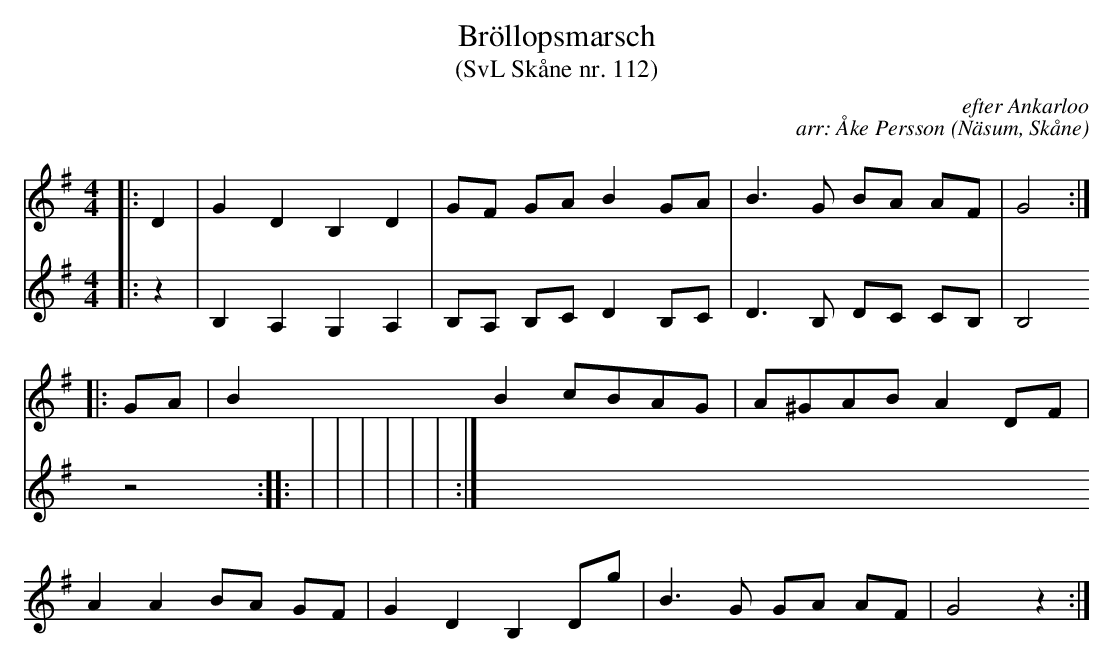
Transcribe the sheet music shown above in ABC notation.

X:1
T:Bröllopsmarsch
T:(SvL Skåne nr. 112)
C:efter Ankarloo
C:arr: Åke Persson
O:Näsum, Skåne
M:4/4
L:1/8
K:G
V:1
|: D2 | G2 D2 B,2 D2 | GF GA B2 GA | B3 G BA AF | G4 2 :|
|: GA | B2 B2 cBAG | A^GAB A2 DF |
A2 A2 BA GF | G2 D2 B,2 Dg | B3 G GA AF | G4 z2 :|
V:2
|: z2 | B,2 A,2 G,2 A,2 | B,A, B,C D2 B,C | D3 B, DC CB, | B,4 z4 :|
|:  |  |  |
|  |  |  :|
